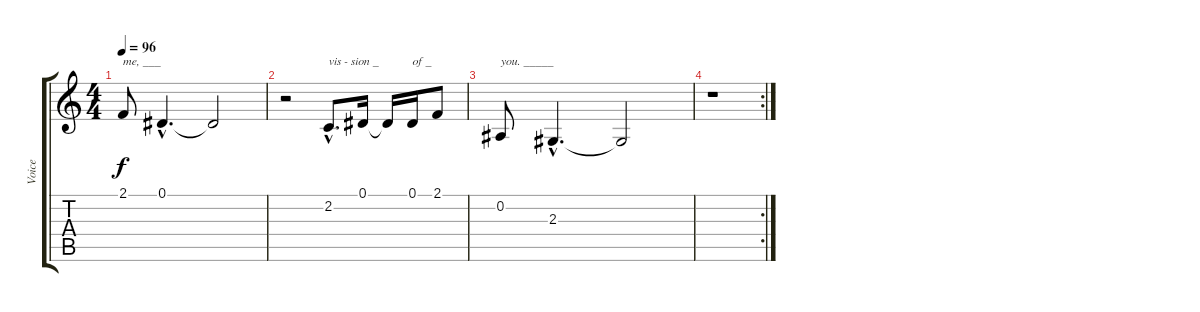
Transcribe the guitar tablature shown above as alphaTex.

\track ("Voice" "Voice") {instrument lead6voice}
\staff {score tabs}
\tuning (Eb4 Bb3 Gb3 Db3 Ab2 Eb2) {hide}
\ts (4 4)
\tempo 96
\clef g2
\ks c
2.1.8{txt "me, ___" dy f} 0.1{hac}.4{d} 0.1{t}.2 |
r.2 2.2{hac}.8{d txt "vis - sion _ "} 0.1.16 0.1{t}.16 0.1.16{txt "of _"} 2.1.8 |
0.2.8{txt "you. _____"} 2.3{hac}.4{d} 2.3{t}.2 |
\rc 2
r.1
